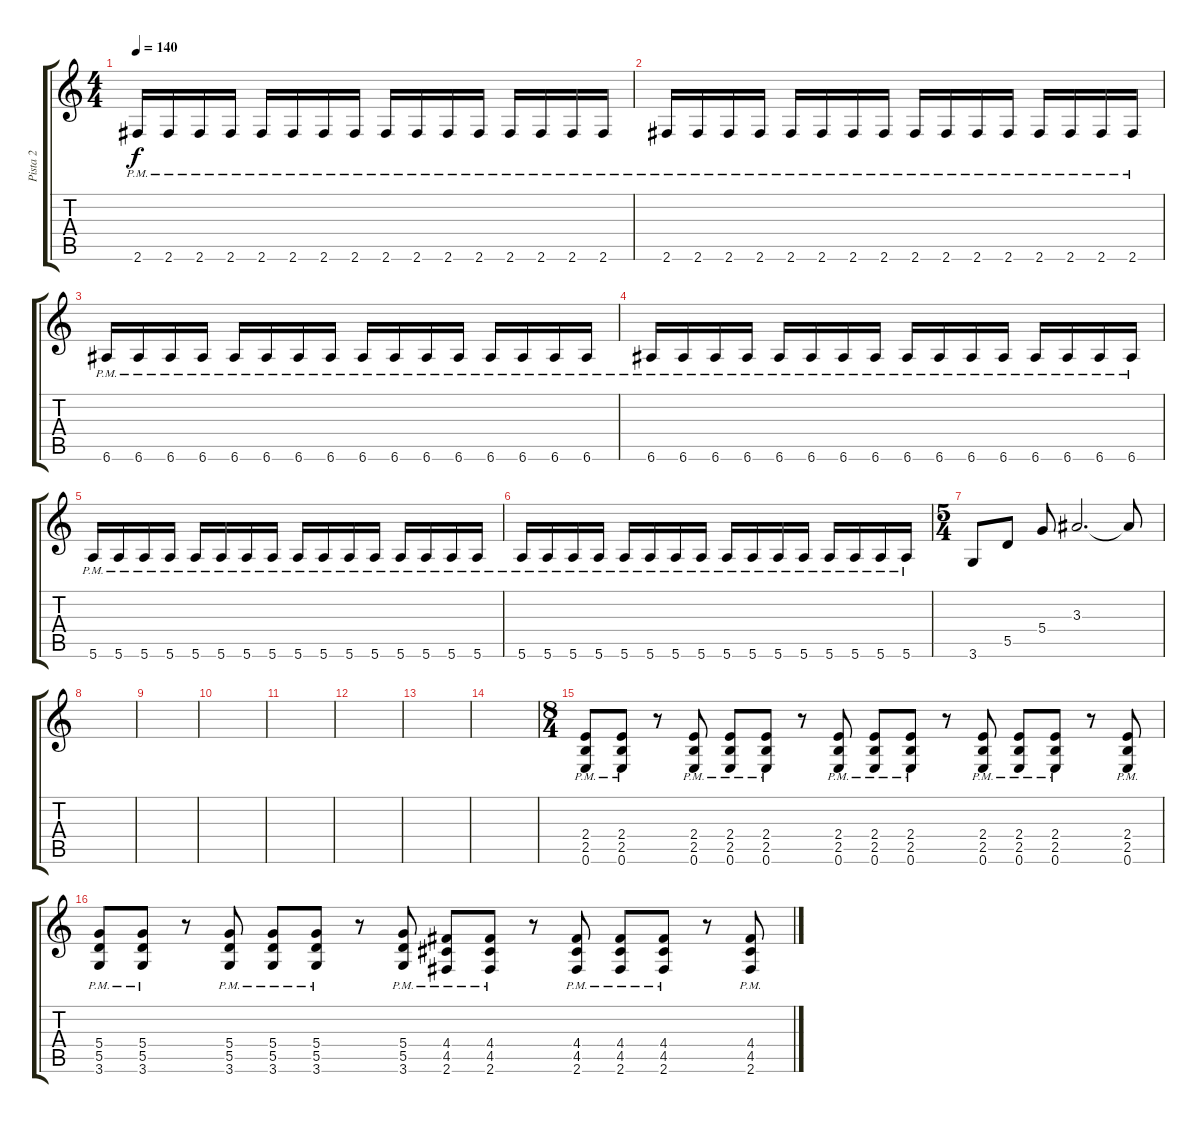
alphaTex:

\track ("Pista 2" "Pista 2") {instrument distortionguitar}
\staff {score tabs}
\tuning (E4 B3 G3 D3 A2 E2) {hide}
\ts (4 4)
\tempo 140
\clef g2
\ks c
2.6{pm}.16{dy f} 2.6{pm}.16 2.6{pm}.16 2.6{pm}.16 2.6{pm}.16 2.6{pm}.16 2.6{pm}.16 2.6{pm}.16 2.6{pm}.16 2.6{pm}.16 2.6{pm}.16 2.6{pm}.16 2.6{pm}.16 2.6{pm}.16 2.6{pm}.16 2.6{pm}.16 |
2.6{pm}.16 2.6{pm}.16 2.6{pm}.16 2.6{pm}.16 2.6{pm}.16 2.6{pm}.16 2.6{pm}.16 2.6{pm}.16 2.6{pm}.16 2.6{pm}.16 2.6{pm}.16 2.6{pm}.16 2.6{pm}.16 2.6{pm}.16 2.6{pm}.16 2.6{pm}.16 |
6.6{pm}.16 6.6{pm}.16 6.6{pm}.16 6.6{pm}.16 6.6{pm}.16 6.6{pm}.16 6.6{pm}.16 6.6{pm}.16 6.6{pm}.16 6.6{pm}.16 6.6{pm}.16 6.6{pm}.16 6.6{pm}.16 6.6{pm}.16 6.6{pm}.16 6.6{pm}.16 |
6.6{pm}.16 6.6{pm}.16 6.6{pm}.16 6.6{pm}.16 6.6{pm}.16 6.6{pm}.16 6.6{pm}.16 6.6{pm}.16 6.6{pm}.16 6.6{pm}.16 6.6{pm}.16 6.6{pm}.16 6.6{pm}.16 6.6{pm}.16 6.6{pm}.16 6.6{pm}.16 |
5.6{pm}.16 5.6{pm}.16 5.6{pm}.16 5.6{pm}.16 5.6{pm}.16 5.6{pm}.16 5.6{pm}.16 5.6{pm}.16 5.6{pm}.16 5.6{pm}.16 5.6{pm}.16 5.6{pm}.16 5.6{pm}.16 5.6{pm}.16 5.6{pm}.16 5.6{pm}.16 |
5.6{pm}.16 5.6{pm}.16 5.6{pm}.16 5.6{pm}.16 5.6{pm}.16 5.6{pm}.16 5.6{pm}.16 5.6{pm}.16 5.6{pm}.16 5.6{pm}.16 5.6{pm}.16 5.6{pm}.16 5.6{pm}.16 5.6{pm}.16 5.6{pm}.16 5.6{pm}.16 |
\ts (5 4)
3.6.8 5.5.8 5.4.8 3.3.2{d} 3.3{t}.8 |
|
|
|
|
|
|
|
\ts (8 4)
(2.4{pm} 2.5{pm} 0.6{pm}).8 (2.4{pm} 2.5{pm} 0.6{pm}).8 r.8 (2.4{pm} 2.5{pm} 0.6{pm}).8 (2.4{pm} 2.5{pm} 0.6{pm}).8 (2.4{pm} 2.5{pm} 0.6{pm}).8 r.8 (2.4{pm} 2.5{pm} 0.6{pm}).8 (2.4{pm} 2.5{pm} 0.6{pm}).8 (2.4{pm} 2.5{pm} 0.6{pm}).8 r.8 (2.4{pm} 2.5{pm} 0.6{pm}).8 (2.4{pm} 2.5{pm} 0.6{pm}).8 (2.4{pm} 2.5{pm} 0.6{pm}).8 r.8 (2.4{pm} 2.5{pm} 0.6{pm}).8 |
(5.4{pm} 5.5{pm} 3.6{pm}).8 (5.4{pm} 5.5{pm} 3.6{pm}).8 r.8 (5.4{pm} 5.5{pm} 3.6{pm}).8 (5.4{pm} 5.5{pm} 3.6{pm}).8 (5.4{pm} 5.5{pm} 3.6{pm}).8 r.8 (5.4{pm} 5.5{pm} 3.6{pm}).8 (4.4{pm} 4.5{pm} 2.6{pm}).8 (4.4{pm} 4.5{pm} 2.6{pm}).8 r.8 (4.4{pm} 4.5{pm} 2.6{pm}).8 (4.4{pm} 4.5{pm} 2.6{pm}).8 (4.4{pm} 4.5{pm} 2.6{pm}).8 r.8 (4.4{pm} 4.5{pm} 2.6{pm}).8
